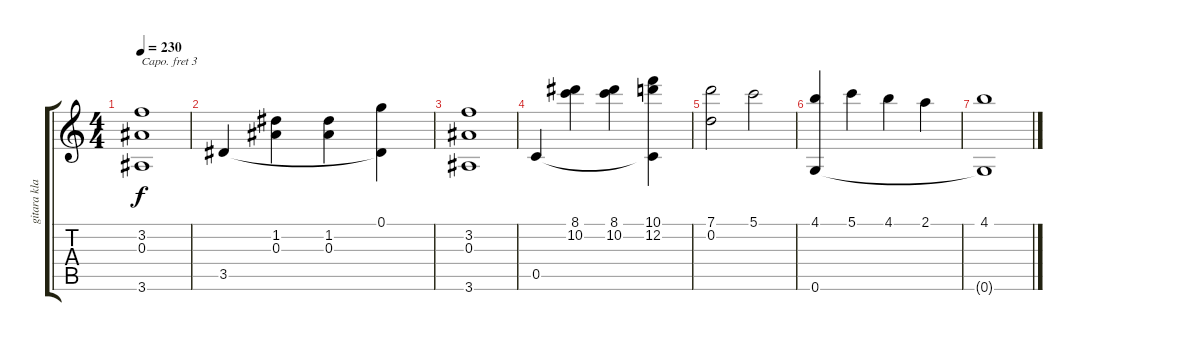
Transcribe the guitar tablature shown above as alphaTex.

\track ("gitara klasyczna" "gitara kla") {instrument acousticguitarnylon}
\staff {score tabs}
\capo 3
\tuning (E4 B3 G3 D3 A2 E2) {hide}
\ts (4 4)
\tempo 230
\clef g2
\ks c
(3.2 0.3 3.6).1{dy f} |
3.5.4 (1.2 0.3).4 (1.2 0.3).4 (0.1 3.5{t}).4 |
(3.2 0.3 3.6).1 |
0.5.4 (8.1 10.2).4 (8.1 10.2).4 (10.1 12.2 0.5{t}).4 |
(7.1 0.2).2 5.1.2 |
(4.1 0.6).4 5.1.4 4.1.4 2.1.4 |
(4.1 0.6{t}).1
